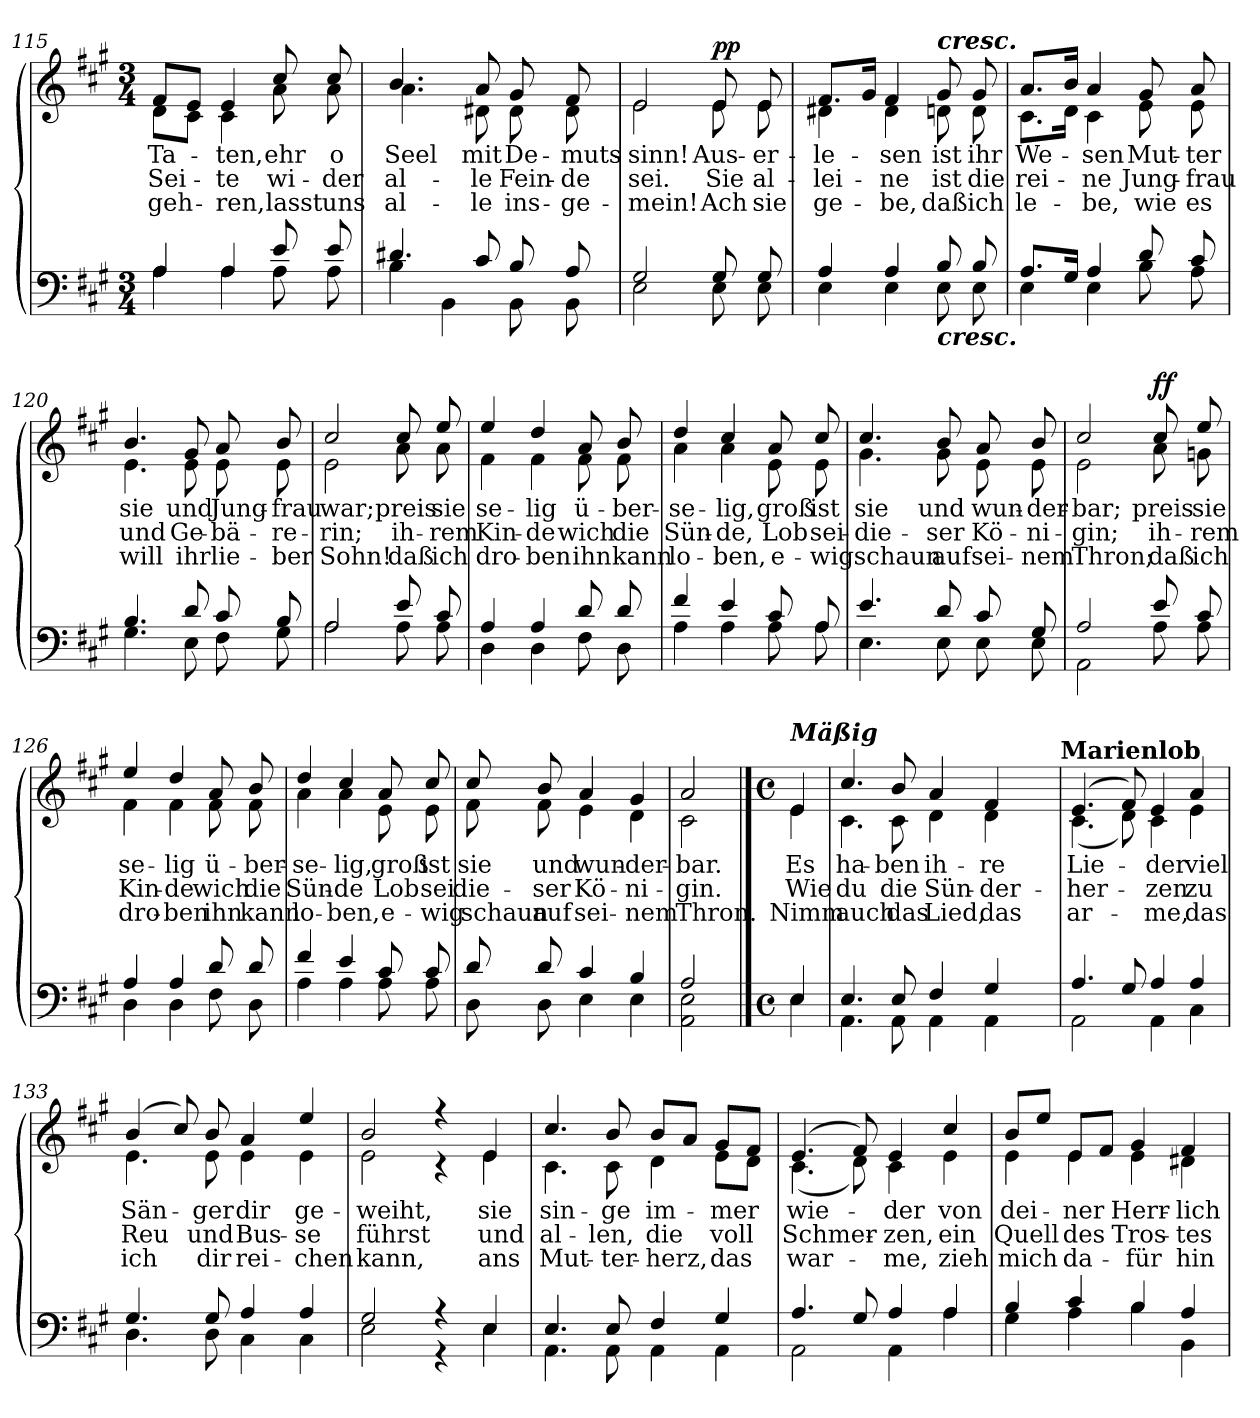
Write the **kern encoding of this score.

**kern	**kern	**text	**text	**text	**dynam
*part1	*part1	*part1	*part1	*part1	*part1
*staff2	*staff1	*staff1	*staff1	*staff1	*staff1/2
*clefF4	*clefG2	*	*	*	*
*k[f#c#g#]	*k[f#c#g#]	*	*	*	*
*A:	*A:	*	*	*	*
*M3/4	*M3/4	*	*	*	*
=115	=115	=115	=115	=115	=115
*^	*	*	*	*	*
!	!	!	!LO:LY:b	!LO:LY:b	!LO:LY:b	!
*	*	*^	*	*	*	*
4A/	4A\	8f#/L	8d\L	Ta-	Sei-	-geh-	.
.	.	8e/J	8c#\J	.	.	.	.
!	!	!	!	!LO:LY:b	!LO:LY:b	!LO:LY:b	!
4A/	4A\	4e/	4c#\	-ten,	-te	-ren,	.
!	!	!	!	!LO:LY:b	!LO:LY:b	!LO:LY:b	!LO:DY:b=2
!	!	!	!	!	!	!	!LO:DY:n=1:a
8e/	8A\	8cc#/	8a\	ehr	wi-	lasst	mf mf
!	!	!	!	!LO:LY:b	!LO:LY:b	!LO:LY:b	!
8e/	8A\	8cc#/	8a\	o	-der	uns	.
=116	=116	=116	=116	=116	=116	=116	=116
!	!	!	!	!LO:LY:b	!LO:LY:b	!LO:LY:b	!
4.d#X/	4B\	4.b/	4.a\	Seel	al-	al-	.
.	4BB\	.	.	.	.	.	.
!	!	!	!	!LO:LY:b	!LO:LY:b	!LO:LY:b	!
8c#/	.	8a/	8d#X\	mit	-le	-le	.
!	!	!	!	!LO:LY:b	!LO:LY:b	!LO:LY:b	!
8B/	8BB\	8g#/	8d#\	De-	Fein-	ins-	.
!	!	!	!	!LO:LY:b	!LO:LY:b	!LO:LY:b	!
8A/	8BB\	8f#/	8d#\	-muts-	-de	-ge-	.
!!LO:PB:g=z	!!
=117	=117	=117	=117	=117	=117	=117	=117
!	!	!	!	!LO:LY:b	!LO:LY:b	!LO:LY:b	!
2G#/	2E\	2e/	2e\	-sinn!	sei.	-mein!	.
!	!	!	!	!LO:LY:b	!LO:LY:b	!LO:LY:b	!LO:DY:b=2
!	!	!	!	!	!	!	!LO:DY:n=1:a
8G#/	8E\	8e/	8e\	Aus-	Sie	Ach	p p
!	!	!	!	!LO:LY:b	!LO:LY:b	!LO:LY:b	!
8G#/	8E\	8e/	8e\	-er-	al-	sie	.
=118	=118	=118	=118	=118	=118	=118	=118
!	!	!	!	!LO:LY:b	!LO:LY:b	!LO:LY:b	!
4A/	4E\	8.f#/L	4d#X\	-le-	-lei-	ge-	.
.	.	16g#/Jk	.	.	.	.	.
!	!	!	!	!LO:LY:b	!LO:LY:b	!LO:LY:b	!
4A/	4E\	4f#/	4d#\	-sen	-ne	-be,	.
!	!	!LO:TX:a:Bi:t=cresc.	!	!	!	!	!
!LO:TX:b:Bi:t=cresc.	!	!	!	!	!	!	!
!	!	!	!	!LO:LY:b	!LO:LY:b	!LO:LY:b	!
8B/	8E\	8g#/	8dn\	ist	ist	daß	.
!	!	!	!	!LO:LY:b	!LO:LY:b	!LO:LY:b	!
8B/	8E\	8g#/	8d\	ihr	die	ich	.
=119	=119	=119	=119	=119	=119	=119	=119
!	!	!	!	!LO:LY:b	!LO:LY:b	!LO:LY:b	!
8.A/L	4E\	8.a/L	8.c#\L	We-	rei-	le-	.
16G#/Jk	.	16b/Jk	16d\Jk	.	.	.	.
!	!	!	!	!LO:LY:b	!LO:LY:b	!LO:LY:b	!
4A/	4E\	4a/	4c#\	-sen	-ne	-be,	.
!	!	!	!	!LO:LY:b	!LO:LY:b	!LO:LY:b	!LO:DY:b=2
!	!	!	!	!	!	!	!LO:DY:n=1:a
8d/	8B\	8g#/	8e\	Mut-	Jung-	wie	mf mf
!	!	!	!	!LO:LY:b	!LO:LY:b	!LO:LY:b	!
8c#/	8A\	8a/	8e\	-ter	-frau	es	.
=120	=120	=120	=120	=120	=120	=120	=120
!	!	!	!	!LO:LY:b	!LO:LY:b	!LO:LY:b	!
4.B/	4.G#\	4.b/	4.e\	sie	und	will	.
!	!	!	!	!LO:LY:b	!LO:LY:b	!LO:LY:b	!
8d/	8E\	8g#/	8e\	und	Ge-	ihr	.
!	!	!	!	!LO:LY:b	!LO:LY:b	!LO:LY:b	!
8c#/	8F#\	8a/	8e\	Jung-	-bä-	lie-	.
!	!	!	!	!LO:LY:b	!LO:LY:b	!LO:LY:b	!
8B/	8G#\	8b/	8e\	-frau	-re-	-ber	.
!!LO:LB:g=z	!!
=121	=121	=121	=121	=121	=121	=121	=121
!	!	!	!	!LO:LY:b	!LO:LY:b	!LO:LY:b	!
2A/	2A\	2cc#/	2e\	war;	-rin;	Sohn!	.
!	!	!	!	!LO:LY:b	!LO:LY:b	!LO:LY:b	!
8e/	8A\	8cc#/	8a\	preis	ih-	daß	.
!	!	!	!	!LO:LY:b	!LO:LY:b	!LO:LY:b	!
8c#/	8A\	8ee/	8a\	sie	-rem	ich	.
=122	=122	=122	=122	=122	=122	=122	=122
!	!	!	!	!LO:LY:b	!LO:LY:b	!LO:LY:b	!
4A/	4D\	4ee/	4f#\	se-	Kin-	dro-	.
!	!	!	!	!LO:LY:b	!LO:LY:b	!LO:LY:b	!
4A/	4D\	4dd/	4f#\	-lig	-de	-ben	.
!	!	!	!	!LO:LY:b	!LO:LY:b	!LO:LY:b	!
8d/	8F#\	8a/	8f#\	ü-	wich	ihn	.
!	!	!	!	!LO:LY:b	!LO:LY:b	!LO:LY:b	!
8d/	8D\	8b/	8f#\	-ber-	die	kann	.
=123	=123	=123	=123	=123	=123	=123	=123
!	!	!	!	!LO:LY:b	!LO:LY:b	!LO:LY:b	!
4f#/	4A\	4dd/	4a\	-se-	Sün-	lo-	.
!	!	!	!	!LO:LY:b	!LO:LY:b	!LO:LY:b	!
4e/	4A\	4cc#/	4a\	-lig,	-de,	-ben,	.
!	!	!	!	!LO:LY:b	!LO:LY:b	!LO:LY:b	!
8c#/	8A\	8a/	8e\	groß	Lob	e-	.
!	!	!	!	!LO:LY:b	!LO:LY:b	!LO:LY:b	!
8A/	8A\	8cc#/	8e\	ist	sei-	-wig	.
=124	=124	=124	=124	=124	=124	=124	=124
!	!	!	!	!LO:LY:b	!LO:LY:b	!LO:LY:b	!
4.e/	4.E\	4.cc#/	4.g#\	sie	-die-	schaun	.
!	!	!	!	!LO:LY:b	!LO:LY:b	!LO:LY:b	!
8d/	8E\	8b/	8g#\	und	-ser	auf	.
!	!	!	!	!LO:LY:b	!LO:LY:b	!LO:LY:b	!
8c#/	8E\	8a/	8e\	wun-	Kö-	sei-	.
!	!	!	!	!LO:LY:b	!LO:LY:b	!LO:LY:b	!
8G#/	8E\	8b/	8e\	-der-	-ni-	-nem	.
!!LO:LB:g=z	!!
=125	=125	=125	=125	=125	=125	=125	=125
!	!	!	!	!LO:LY:b	!LO:LY:b	!LO:LY:b	!
2A/	2AA\	2cc#/	2e\	-bar;	-gin;	Thron;	.
!	!	!	!	!LO:LY:b	!LO:LY:b	!LO:LY:b	!LO:DY:b=2
!	!	!	!	!	!	!	!LO:DY:n=1:a
8e/	8A\	8cc#/	8a\	preis	ih-	daß	f f
!	!	!	!	!LO:LY:b	!LO:LY:b	!LO:LY:b	!
8c#/	8A\	8ee/	8gn\	sie	-rem	ich	.
=126	=126	=126	=126	=126	=126	=126	=126
!	!	!	!	!LO:LY:b	!LO:LY:b	!LO:LY:b	!
4A/	4D\	4ee/	4f#\	se-	Kin-	dro-	.
!	!	!	!	!LO:LY:b	!LO:LY:b	!LO:LY:b	!
4A/	4D\	4dd/	4f#\	-lig	-de	-ben	.
!	!	!	!	!LO:LY:b	!LO:LY:b	!LO:LY:b	!
8d/	8F#\	8a/	8f#\	ü-	wich	ihn	.
!	!	!	!	!LO:LY:b	!LO:LY:b	!LO:LY:b	!
8d/	8D\	8b/	8f#\	-ber-	die	kann	.
=127	=127	=127	=127	=127	=127	=127	=127
!	!	!	!	!LO:LY:b	!LO:LY:b	!LO:LY:b	!
4f#/	4A\	4dd/	4a\	-se-	Sün-	lo-	.
!	!	!	!	!LO:LY:b	!LO:LY:b	!LO:LY:b	!
4e/	4A\	4cc#/	4a\	-lig,	-de	-ben,	.
!	!	!	!	!LO:LY:b	!LO:LY:b	!LO:LY:b	!
8c#/	8A\	8a/	8e\	groß	Lob	e-	.
!	!	!	!	!LO:LY:b	!LO:LY:b	!LO:LY:b	!
8c#/	8A\	8cc#/	8e\	ist	sei	-wig	.
=128	=128	=128	=128	=128	=128	=128	=128
!	!	!	!	!LO:LY:b	!LO:LY:b	!LO:LY:b	!
8d/	8D\	8cc#/	8f#\	sie	die-	schaun	.
!	!	!	!	!LO:LY:b	!LO:LY:b	!LO:LY:b	!
8d/	8D\	8b/	8f#\	und	-ser	auf	.
!	!	!	!	!LO:LY:b	!LO:LY:b	!LO:LY:b	!
4c#/	4E\	4a/	4e\	wun-	Kö-	sei-	.
!	!	!	!	!LO:LY:b	!LO:LY:b	!LO:LY:b	!
4B/	4E\	4g#/	4d\	-der-	-ni-	-nem	.
=129	=129	=129	=129	=129	=129	=129	=129
!	!	!	!	!LO:LY:b	!LO:LY:b	!LO:LY:b	!
2A/	2AA\ 2E\	2a/	2c#\	-bar.	-gin.	Thron.	.
!!LO:LB:g=z	!!
==130	==130	==130	==130	==130	==130	==130	==130
*M4/4	*	*M4/4	*	*	*	*	*
*met(c)	*	*met(c)	*	*	*	*	*
!	!	!LO:TX:a:Bi:t=Mäßig	!	!	!	!	!
!	!	!	!	!LO:LY:b	!LO:LY:b	!LO:LY:b	!
4E/	4E\	4e/	4e\	Es	Wie	Nimm	.
=131	=131	=131	=131	=131	=131	=131	=131
!	!	!	!	!LO:LY:b	!LO:LY:b	!LO:LY:b	!
4.E/	4.AA\	4.cc#/	4.c#\	ha-	du	auch	.
!	!	!	!	!LO:LY:b	!LO:LY:b	!LO:LY:b	!
8E/	8AA\	8b/	8c#\	-ben	die	das	.
!	!	!	!	!LO:LY:b	!LO:LY:b	!LO:LY:b	!
4F#/	4AA\	4a/	4d\	ih-	Sün-	Lied,	.
!	!	!	!	!LO:LY:b	!LO:LY:b	!LO:LY:b	!
4G#/	4AA\	4f#/	4d\	-re	-der-	das	.
8ryy	8ryy	8ryy	8ryy	.	.	.	.
32ryy	32ryy	32ryy	32ryy	.	.	.	.
!	!	!	!LO:TX:a:B:t=Marienlob	!	!	!	!
=132	=132	=132	=132	=132	=132	=132	=132
!	!	!	!	!LO:LY:b	!LO:LY:b	!LO:LY:b	!
4.A/	2AA\	(4.e/	(<4.c#\	Lie-	-her-	ar-	.
8G#/	.	8f#/)	8d\)	.	.	.	.
!	!	!	!	!LO:LY:b	!LO:LY:b	!LO:LY:b	!
4A/	4AA\	4e/	4c#\	-der	-zen	-me,	.
!	!	!	!	!LO:LY:b	!LO:LY:b	!LO:LY:b	!
4A/	4C#\	4a/	4e\	viel	zu	das	.
=133	=133	=133	=133	=133	=133	=133	=133
!	!	!	!	!LO:LY:b	!LO:LY:b	!LO:LY:b	!
4.G#/	4.D\	(4b/	4.e\	Sän-	Reu	ich	.
.	.	8cc#/)	.	.	.	.	.
!	!	!	!	!LO:LY:b	!LO:LY:b	!LO:LY:b	!
8G#/	8D\	8b/	8e\	-ger	und	dir	.
!	!	!	!	!LO:LY:b	!LO:LY:b	!LO:LY:b	!
4A/	4C#\	4a/	4e\	dir	Bus-	rei-	.
!	!	!	!	!LO:LY:b	!LO:LY:b	!LO:LY:b	!
4A/	4C#\	4ee/	4e\	ge-	-se	-chen	.
=134	=134	=134	=134	=134	=134	=134	=134
!	!	!	!	!LO:LY:b	!LO:LY:b	!LO:LY:b	!
2G#/	2E\	2b/	2e\	-weiht,	führst	kann,	.
4r	4r	4r	4r	.	.	.	.
!	!	!	!	!LO:LY:b	!LO:LY:b	!LO:LY:b	!
4E/	4E\	4e/	4e\	sie	und	ans	.
!!LO:PB:g=z	!!
=135	=135	=135	=135	=135	=135	=135	=135
!	!	!	!	!LO:LY:b	!LO:LY:b	!LO:LY:b	!
4.E/	4.AA\	4.cc#/	4.c#\	sin-	al-	Mut-	.
!	!	!	!	!LO:LY:b	!LO:LY:b	!LO:LY:b	!
8E/	8AA\	8b/	8c#\	-ge	-len,	-ter-	.
!	!	!	!	!LO:LY:b	!LO:LY:b	!LO:LY:b	!
4F#/	4AA\	8b/L	4d\	im-	die	-herz,	.
.	.	8a/J	.	.	.	.	.
!	!	!	!	!LO:LY:b	!LO:LY:b	!LO:LY:b	!
4G#/	4AA\	8g#/L	8e\L	-mer	voll	das	.
.	.	8f#/J	8d\J	.	.	.	.
=136	=136	=136	=136	=136	=136	=136	=136
!	!	!	!	!LO:LY:b	!LO:LY:b	!LO:LY:b	!
4.A/	2AA\	(4.e/	(<4.c#\	wie-	Schmer-	war-	.
8G#/	.	8f#/)	8d\)	.	.	.	.
!	!	!	!	!LO:LY:b	!LO:LY:b	!LO:LY:b	!
4A/	4AA\	4e/	4c#\	-der	-zen,	-me,	.
!	!	!	!	!LO:LY:b	!LO:LY:b	!LO:LY:b	!
4A/	4A\	4cc#/	4e\	von	ein	zieh	.
=137	=137	=137	=137	=137	=137	=137	=137
!	!	!	!	!LO:LY:b	!LO:LY:b	!LO:LY:b	!
4B/	4G#\	8b/L	4e\	dei-	Quell	mich	.
.	.	8ee/J	.	.	.	.	.
!	!	!	!	!LO:LY:b	!LO:LY:b	!LO:LY:b	!
4c#/	4A\	8e/L	4e\	-ner	des	da-	.
.	.	8f#/J	.	.	.	.	.
!	!	!	!	!LO:LY:b	!LO:LY:b	!LO:LY:b	!
4B/	4B\	4g#/	4e\	Herr-	Tros-	-für	.
!	!	!	!	!LO:LY:b	!LO:LY:b	!LO:LY:b	!
4A/	4BB\	4f#/	4d#X\	-lich-	-tes	hin-	.
*v	*v	*	*	*	*	*	*
*	*v	*v	*	*	*	*
=	=	=	=	=	=
*-	*-	*-	*-	*-	*-
